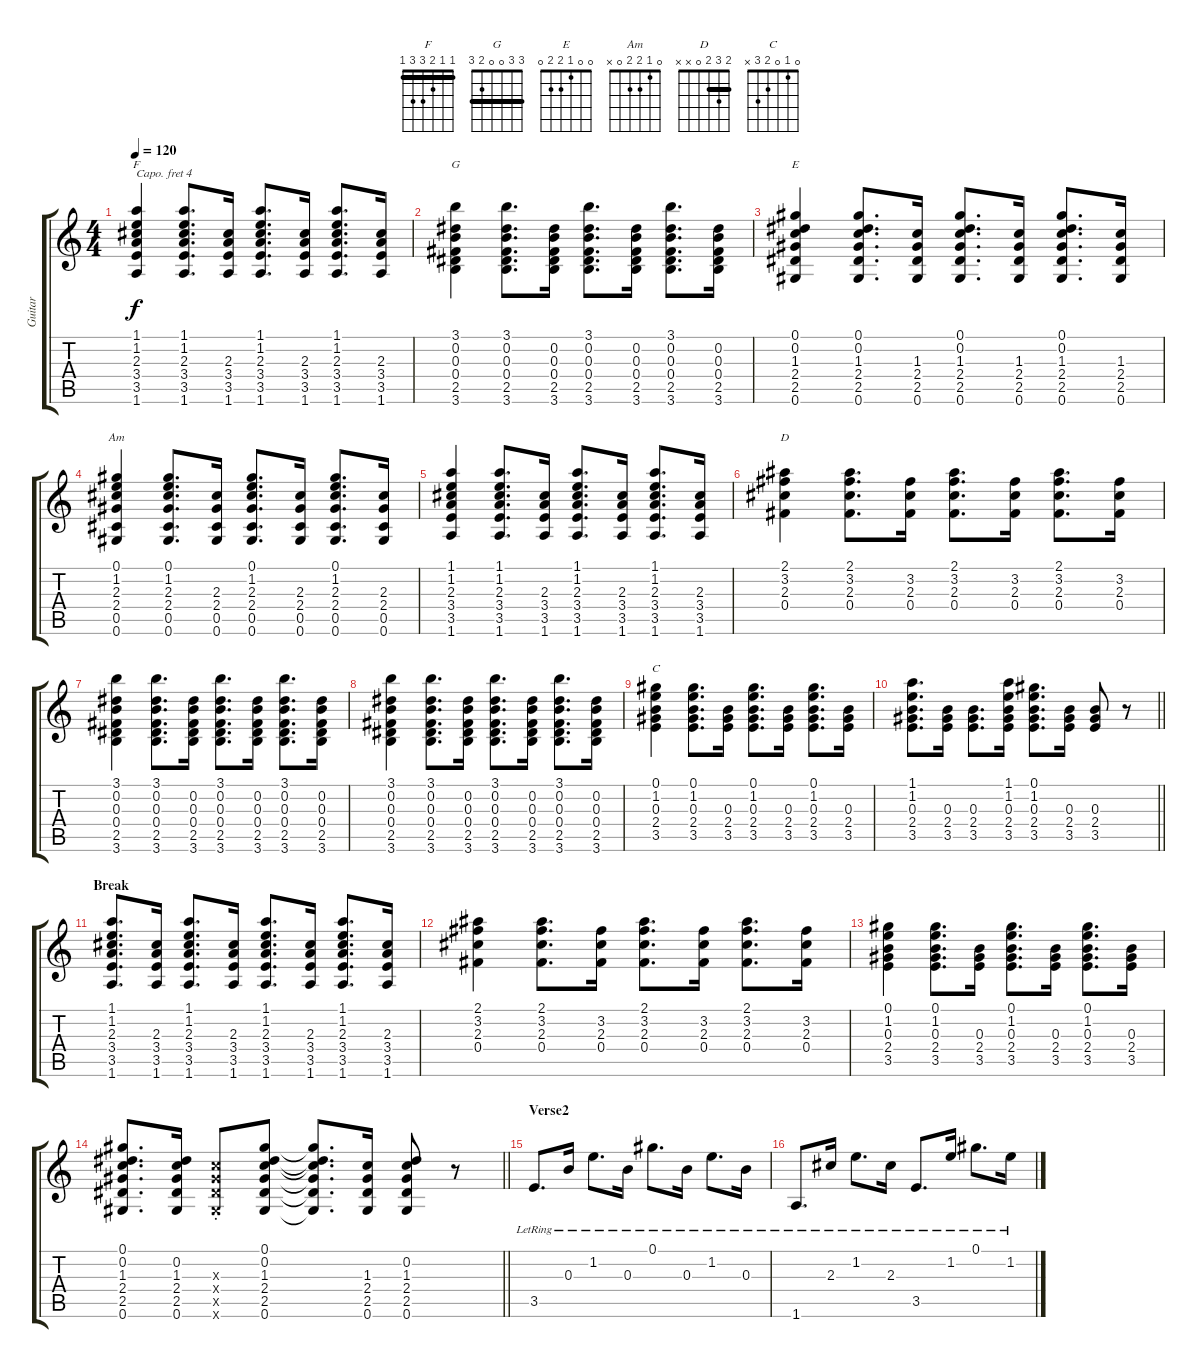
\track ("Guitar" "Guitar") {instrument acousticguitarsteel}
\staff {score tabs}
\capo 4
\tuning (E4 B3 G3 D3 A2 E2) {hide}
\chord ("F" 1 1 2 3 3 1) {barre 1}
\chord ("G" 3 3 0 0 2 3) {barre 3}
\chord ("E" 0 0 1 2 2 0)
\chord ("Am" 0 1 2 2 0 x)
\chord ("D" 2 3 2 0 x x) {barre 2}
\chord ("C" 0 1 0 2 3 x)
\ts (4 4)
\tempo 120
\clef g2
\ks c
(1.1 1.2 2.3 3.4 3.5 1.6).4{ch "F" dy f} (1.1 1.2 2.3 3.4 3.5 1.6).8{d} (2.3 3.4 3.5 1.6).16 (1.1 1.2 2.3 3.4 3.5 1.6).8{d} (2.3 3.4 3.5 1.6).16 (1.1 1.2 2.3 3.4 3.5 1.6).8{d} (2.3 3.4 3.5 1.6).16 |
(3.1 0.2 0.3 0.4 2.5 3.6).4{ch "G"} (3.1 0.2 0.3 0.4 2.5 3.6).8{d} (0.2 0.3 0.4 2.5 3.6).16 (3.1 0.2 0.3 0.4 2.5 3.6).8{d} (0.2 0.3 0.4 2.5 3.6).16 (3.1 0.2 0.3 0.4 2.5 3.6).8{d} (0.2 0.3 0.4 2.5 3.6).16 |
(0.1 0.2 1.3 2.4 2.5 0.6).4{ch "E"} (0.1 0.2 1.3 2.4 2.5 0.6).8{d} (1.3 2.4 2.5 0.6).16 (0.1 0.2 1.3 2.4 2.5 0.6).8{d} (1.3 2.4 2.5 0.6).16 (0.1 0.2 1.3 2.4 2.5 0.6).8{d} (1.3 2.4 2.5 0.6).16 |
(0.1 1.2 2.3 2.4 0.5 0.6).4{ch "Am"} (0.1 1.2 2.3 2.4 0.5 0.6).8{d} (2.3 2.4 0.5 0.6).16 (0.1 1.2 2.3 2.4 0.5 0.6).8{d} (2.3 2.4 0.5 0.6).16 (0.1 1.2 2.3 2.4 0.5 0.6).8{d} (2.3 2.4 0.5 0.6).16 |
(1.1 1.2 2.3 3.4 3.5 1.6).4 (1.1 1.2 2.3 3.4 3.5 1.6).8{d} (2.3 3.4 3.5 1.6).16 (1.1 1.2 2.3 3.4 3.5 1.6).8{d} (2.3 3.4 3.5 1.6).16 (1.1 1.2 2.3 3.4 3.5 1.6).8{d} (2.3 3.4 3.5 1.6).16 |
(2.1 3.2 2.3 0.4).4{ch "D"} (2.1 3.2 2.3 0.4).8{d} (3.2 2.3 0.4).16 (2.1 3.2 2.3 0.4).8{d} (3.2 2.3 0.4).16 (2.1 3.2 2.3 0.4).8{d} (3.2 2.3 0.4).16 |
(3.1 0.2 0.3 0.4 2.5 3.6).4 (3.1 0.2 0.3 0.4 2.5 3.6).8{d} (0.2 0.3 0.4 2.5 3.6).16 (3.1 0.2 0.3 0.4 2.5 3.6).8{d} (0.2 0.3 0.4 2.5 3.6).16 (3.1 0.2 0.3 0.4 2.5 3.6).8{d} (0.2 0.3 0.4 2.5 3.6).16 |
(3.1 0.2 0.3 0.4 2.5 3.6).4 (3.1 0.2 0.3 0.4 2.5 3.6).8{d} (0.2 0.3 0.4 2.5 3.6).16 (3.1 0.2 0.3 0.4 2.5 3.6).8{d} (0.2 0.3 0.4 2.5 3.6).16 (3.1 0.2 0.3 0.4 2.5 3.6).8{d} (0.2 0.3 0.4 2.5 3.6).16 |
(0.1 1.2 0.3 2.4 3.5).4{ch "C"} (0.1 1.2 0.3 2.4 3.5).8{d} (0.3 2.4 3.5).16 (0.1 1.2 0.3 2.4 3.5).8{d} (0.3 2.4 3.5).16 (0.1 1.2 0.3 2.4 3.5).8{d} (0.3 2.4 3.5).16 |
\barLineRight lightlight
(1.1 1.2 0.3 2.4 3.5).8{d} (0.3 2.4 3.5).16 (0.3 2.4 3.5).8{d} (1.1 1.2 0.3 2.4 3.5).16 (0.1 1.2 0.3 2.4 3.5).8{d} (0.3 2.4 3.5).16 (0.3 2.4 3.5).8 r.8 |
\section ("" "Break")
(1.1 1.2 2.3 3.4 3.5 1.6).8{d} (2.3 3.4 3.5 1.6).16 (1.1 1.2 2.3 3.4 3.5 1.6).8{d} (2.3 3.4 3.5 1.6).16 (1.1 1.2 2.3 3.4 3.5 1.6).8{d} (2.3 3.4 3.5 1.6).16 (1.1 1.2 2.3 3.4 3.5 1.6).8{d} (2.3 3.4 3.5 1.6).16 |
(2.1 3.2 2.3 0.4).4 (2.1 3.2 2.3 0.4).8{d} (3.2 2.3 0.4).16 (2.1 3.2 2.3 0.4).8{d} (3.2 2.3 0.4).16 (2.1 3.2 2.3 0.4).8{d} (3.2 2.3 0.4).16 |
(0.1 1.2 0.3 2.4 3.5).4 (0.1 1.2 0.3 2.4 3.5).8{d} (0.3 2.4 3.5).16 (0.1 1.2 0.3 2.4 3.5).8{d} (0.3 2.4 3.5).16 (0.1 1.2 0.3 2.4 3.5).8{d} (0.3 2.4 3.5).16 |
\barLineRight lightlight
(0.1 0.2 1.3 2.4 2.5 0.6).8{d} (0.2 1.3 2.4 2.5 0.6).16 (1.3{st x} 2.4{st x} 2.5{st x} 0.6{st x}).8 (0.1 0.2 1.3 2.4 2.5 0.6).8 (0.1{t} 0.2{t} 1.3{t} 2.4{t} 2.5{t} 0.6{t}).8{d} (1.3 2.4 2.5 0.6).16 (0.2 1.3 2.4 2.5 0.6).8 r.8 |
\section ("" "Verse2")
3.5{lr}.8{d} 0.3{lr}.16 1.2{lr}.8{d} 0.3{lr}.16 0.1{lr}.8{d} 0.3{lr}.16 1.2{lr}.8{d} 0.3{lr}.16 |
1.6{lr}.8{d} 2.3{lr}.16 1.2{lr}.8{d} 2.3{lr}.16 3.5{lr}.8{d} 1.2{lr}.16 0.1{lr}.8{d} 1.2{lr}.16
